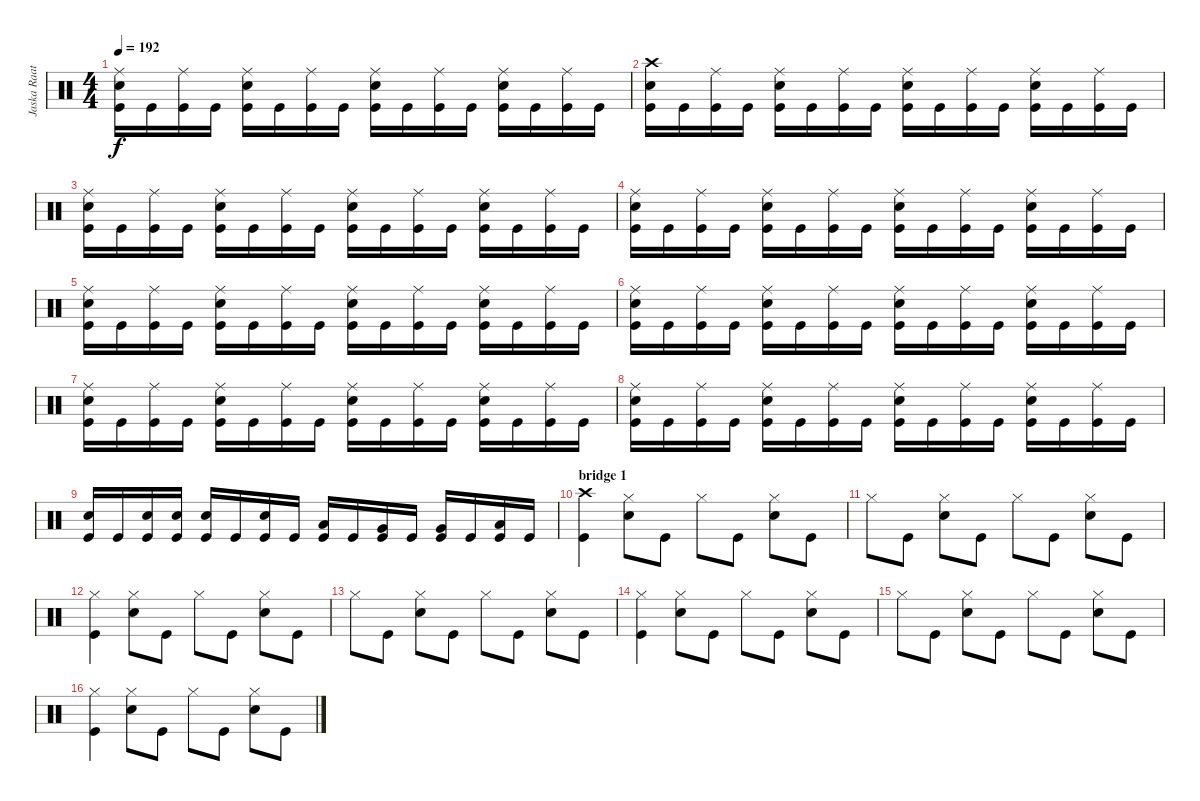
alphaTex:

\track ("Jaska Raatikainen" "Jaska Raat") {instrument percussion}
\staff {score}
\articulation defaults
\ts (4 4)
\tempo 192
\clef neutral
\ks c
("Ride (middle)" "Electric Snare (hit)" "Kick (hit)").16{dy f} "Kick (hit)".16 ("Ride (middle)" "Kick (hit)").16 "Kick (hit)".16 ("Ride (middle)" "Electric Snare (hit)" "Kick (hit)").16 "Kick (hit)".16 ("Ride (middle)" "Kick (hit)").16 "Kick (hit)".16 ("Ride (middle)" "Electric Snare (hit)" "Kick (hit)").16 "Kick (hit)".16 ("Ride (middle)" "Kick (hit)").16 "Kick (hit)".16 ("Ride (middle)" "Electric Snare (hit)" "Kick (hit)").16 "Kick (hit)".16 ("Ride (middle)" "Kick (hit)").16 "Kick (hit)".16 |
("Crash high (hit)" "Electric Snare (hit)" "Kick (hit)").16 "Kick (hit)".16 ("Ride (middle)" "Kick (hit)").16 "Kick (hit)".16 ("Ride (middle)" "Electric Snare (hit)" "Kick (hit)").16 "Kick (hit)".16 ("Ride (middle)" "Kick (hit)").16 "Kick (hit)".16 ("Ride (middle)" "Electric Snare (hit)" "Kick (hit)").16 "Kick (hit)".16 ("Ride (middle)" "Kick (hit)").16 "Kick (hit)".16 ("Ride (middle)" "Electric Snare (hit)" "Kick (hit)").16 "Kick (hit)".16 ("Ride (middle)" "Kick (hit)").16 "Kick (hit)".16 |
("Ride (middle)" "Electric Snare (hit)" "Kick (hit)").16 "Kick (hit)".16 ("Ride (middle)" "Kick (hit)").16 "Kick (hit)".16 ("Ride (middle)" "Electric Snare (hit)" "Kick (hit)").16 "Kick (hit)".16 ("Ride (middle)" "Kick (hit)").16 "Kick (hit)".16 ("Ride (middle)" "Electric Snare (hit)" "Kick (hit)").16 "Kick (hit)".16 ("Ride (middle)" "Kick (hit)").16 "Kick (hit)".16 ("Ride (middle)" "Electric Snare (hit)" "Kick (hit)").16 "Kick (hit)".16 ("Ride (middle)" "Kick (hit)").16 "Kick (hit)".16 |
("Ride (middle)" "Electric Snare (hit)" "Kick (hit)").16 "Kick (hit)".16 ("Ride (middle)" "Kick (hit)").16 "Kick (hit)".16 ("Ride (middle)" "Electric Snare (hit)" "Kick (hit)").16 "Kick (hit)".16 ("Ride (middle)" "Kick (hit)").16 "Kick (hit)".16 ("Ride (middle)" "Electric Snare (hit)" "Kick (hit)").16 "Kick (hit)".16 ("Ride (middle)" "Kick (hit)").16 "Kick (hit)".16 ("Ride (middle)" "Electric Snare (hit)" "Kick (hit)").16 "Kick (hit)".16 ("Ride (middle)" "Kick (hit)").16 "Kick (hit)".16 |
("Ride (middle)" "Electric Snare (hit)" "Kick (hit)").16 "Kick (hit)".16 ("Ride (middle)" "Kick (hit)").16 "Kick (hit)".16 ("Ride (middle)" "Electric Snare (hit)" "Kick (hit)").16 "Kick (hit)".16 ("Ride (middle)" "Kick (hit)").16 "Kick (hit)".16 ("Ride (middle)" "Electric Snare (hit)" "Kick (hit)").16 "Kick (hit)".16 ("Ride (middle)" "Kick (hit)").16 "Kick (hit)".16 ("Ride (middle)" "Electric Snare (hit)" "Kick (hit)").16 "Kick (hit)".16 ("Ride (middle)" "Kick (hit)").16 "Kick (hit)".16 |
("Ride (middle)" "Electric Snare (hit)" "Kick (hit)").16 "Kick (hit)".16 ("Ride (middle)" "Kick (hit)").16 "Kick (hit)".16 ("Ride (middle)" "Electric Snare (hit)" "Kick (hit)").16 "Kick (hit)".16 ("Ride (middle)" "Kick (hit)").16 "Kick (hit)".16 ("Ride (middle)" "Electric Snare (hit)" "Kick (hit)").16 "Kick (hit)".16 ("Ride (middle)" "Kick (hit)").16 "Kick (hit)".16 ("Ride (middle)" "Electric Snare (hit)" "Kick (hit)").16 "Kick (hit)".16 ("Ride (middle)" "Kick (hit)").16 "Kick (hit)".16 |
("Ride (middle)" "Electric Snare (hit)" "Kick (hit)").16 "Kick (hit)".16 ("Ride (middle)" "Kick (hit)").16 "Kick (hit)".16 ("Ride (middle)" "Electric Snare (hit)" "Kick (hit)").16 "Kick (hit)".16 ("Ride (middle)" "Kick (hit)").16 "Kick (hit)".16 ("Ride (middle)" "Electric Snare (hit)" "Kick (hit)").16 "Kick (hit)".16 ("Ride (middle)" "Kick (hit)").16 "Kick (hit)".16 ("Ride (middle)" "Electric Snare (hit)" "Kick (hit)").16 "Kick (hit)".16 ("Ride (middle)" "Kick (hit)").16 "Kick (hit)".16 |
("Ride (middle)" "Electric Snare (hit)" "Kick (hit)").16 "Kick (hit)".16 ("Ride (middle)" "Kick (hit)").16 "Kick (hit)".16 ("Ride (middle)" "Electric Snare (hit)" "Kick (hit)").16 "Kick (hit)".16 ("Ride (middle)" "Kick (hit)").16 "Kick (hit)".16 ("Ride (middle)" "Electric Snare (hit)" "Kick (hit)").16 "Kick (hit)".16 ("Ride (middle)" "Kick (hit)").16 "Kick (hit)".16 ("Ride (middle)" "Electric Snare (hit)" "Kick (hit)").16 "Kick (hit)".16 ("Ride (middle)" "Kick (hit)").16 "Kick (hit)".16 |
("Electric Snare (hit)" "Kick (hit)").16 "Kick (hit)".16 ("Electric Snare (hit)" "Kick (hit)").16 ("Electric Snare (hit)" "Kick (hit)").16 ("Electric Snare (hit)" "Kick (hit)").16 "Kick (hit)".16 ("Electric Snare (hit)" "Kick (hit)").16 "Kick (hit)".16 ("Low Tom (hit)" "Kick (hit)").16 "Kick (hit)".16 ("Very Low Tom (hit)" "Kick (hit)").16 "Kick (hit)".16 ("Very Low Tom (hit)" "Kick (hit)").16 "Kick (hit)".16 ("Low Floor Tom (hit)" "Kick (hit)").16 "Kick (hit)".16 |
\section ("" "bridge 1")
("Crash high (hit)" "Kick (hit)").4 ("Hi-Hat (closed)" "Electric Snare (hit)").8 "Kick (hit)".8 "Hi-Hat (closed)".8 "Kick (hit)".8 ("Hi-Hat (closed)" "Electric Snare (hit)").8 "Kick (hit)".8 |
"Hi-Hat (closed)".8 "Kick (hit)".8 ("Hi-Hat (closed)" "Electric Snare (hit)").8 "Kick (hit)".8 "Hi-Hat (closed)".8 "Kick (hit)".8 ("Hi-Hat (closed)" "Electric Snare (hit)").8 "Kick (hit)".8 |
("Hi-Hat (closed)" "Kick (hit)").4 ("Hi-Hat (closed)" "Electric Snare (hit)").8 "Kick (hit)".8 "Hi-Hat (closed)".8 "Kick (hit)".8 ("Hi-Hat (closed)" "Electric Snare (hit)").8 "Kick (hit)".8 |
"Hi-Hat (closed)".8 "Kick (hit)".8 ("Hi-Hat (closed)" "Electric Snare (hit)").8 "Kick (hit)".8 "Hi-Hat (closed)".8 "Kick (hit)".8 ("Hi-Hat (closed)" "Electric Snare (hit)").8 "Kick (hit)".8 |
("Hi-Hat (closed)" "Kick (hit)").4 ("Hi-Hat (closed)" "Electric Snare (hit)").8 "Kick (hit)".8 "Hi-Hat (closed)".8 "Kick (hit)".8 ("Hi-Hat (closed)" "Electric Snare (hit)").8 "Kick (hit)".8 |
"Hi-Hat (closed)".8 "Kick (hit)".8 ("Hi-Hat (closed)" "Electric Snare (hit)").8 "Kick (hit)".8 "Hi-Hat (closed)".8 "Kick (hit)".8 ("Hi-Hat (closed)" "Electric Snare (hit)").8 "Kick (hit)".8 |
("Hi-Hat (closed)" "Kick (hit)").4 ("Hi-Hat (closed)" "Electric Snare (hit)").8 "Kick (hit)".8 "Hi-Hat (closed)".8 "Kick (hit)".8 ("Hi-Hat (closed)" "Electric Snare (hit)").8 "Kick (hit)".8
